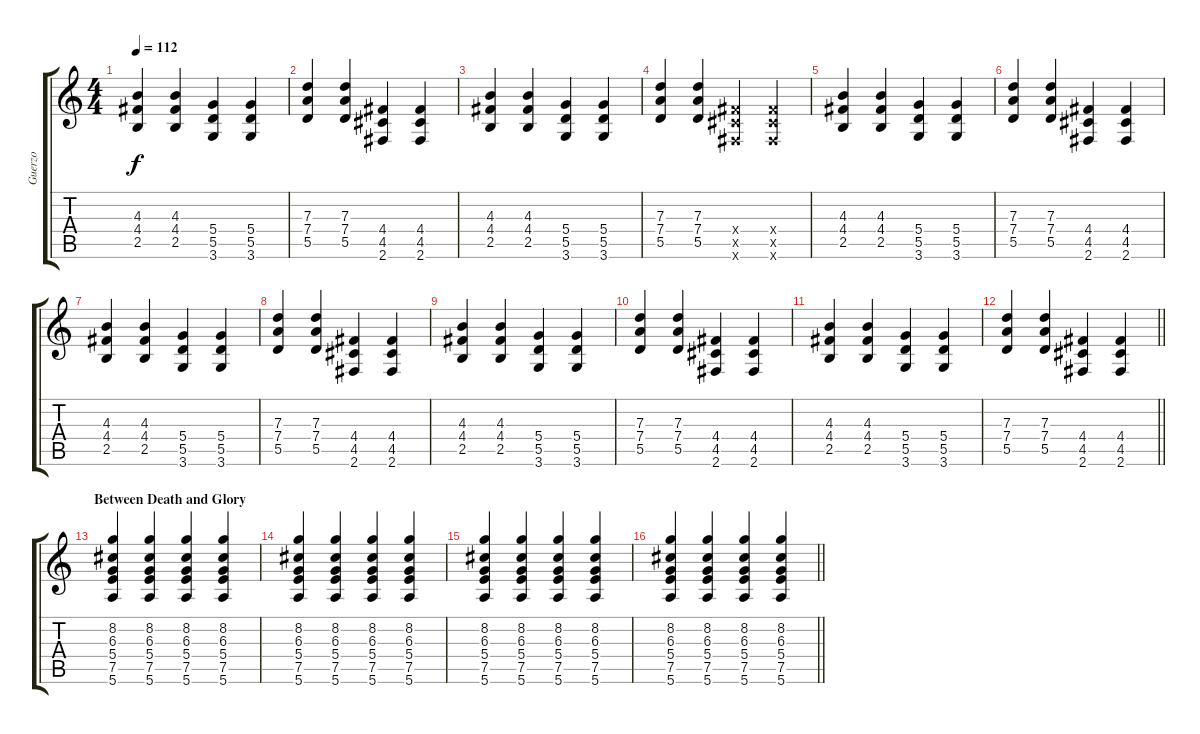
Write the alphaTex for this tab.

\track ("Guerzo" "Guerzo") {instrument distortionguitar}
\staff {score tabs}
\tuning (E4 B3 G3 D3 A2 E2) {hide}
\ts (4 4)
\tempo 112
\clef g2
\ks c
(4.3 4.4 2.5).4{dy f} (4.3 4.4 2.5).4 (5.4 5.5 3.6).4 (5.4 5.5 3.6).4 |
(7.3 7.4 5.5).4 (7.3 7.4 5.5).4 (4.4 4.5 2.6).4 (4.4 4.5 2.6).4 |
(4.3 4.4 2.5).4 (4.3 4.4 2.5).4 (5.4 5.5 3.6).4 (5.4 5.5 3.6).4 |
(7.3 7.4 5.5).4 (7.3 7.4 5.5).4 (4.4{x} 4.5{x} 2.6{x}).4 (4.4{x} 4.5{x} 2.6{x}).4 |
(4.3 4.4 2.5).4 (4.3 4.4 2.5).4 (5.4 5.5 3.6).4 (5.4 5.5 3.6).4 |
(7.3 7.4 5.5).4 (7.3 7.4 5.5).4 (4.4 4.5 2.6).4 (4.4 4.5 2.6).4 |
(4.3 4.4 2.5).4 (4.3 4.4 2.5).4 (5.4 5.5 3.6).4 (5.4 5.5 3.6).4 |
(7.3 7.4 5.5).4 (7.3 7.4 5.5).4 (4.4 4.5 2.6).4 (4.4 4.5 2.6).4 |
(4.3 4.4 2.5).4 (4.3 4.4 2.5).4 (5.4 5.5 3.6).4 (5.4 5.5 3.6).4 |
(7.3 7.4 5.5).4 (7.3 7.4 5.5).4 (4.4 4.5 2.6).4 (4.4 4.5 2.6).4 |
(4.3 4.4 2.5).4 (4.3 4.4 2.5).4 (5.4 5.5 3.6).4 (5.4 5.5 3.6).4 |
\barLineRight lightlight
(7.3 7.4 5.5).4 (7.3 7.4 5.5).4 (4.4 4.5 2.6).4 (4.4 4.5 2.6).4 |
\section ("" "Between Death and Glory")
(8.2 6.3 5.4 7.5 5.6).4 (8.2 6.3 5.4 7.5 5.6).4 (8.2 6.3 5.4 7.5 5.6).4 (8.2 6.3 5.4 7.5 5.6).4 |
(8.2 6.3 5.4 7.5 5.6).4 (8.2 6.3 5.4 7.5 5.6).4 (8.2 6.3 5.4 7.5 5.6).4 (8.2 6.3 5.4 7.5 5.6).4 |
(8.2 6.3 5.4 7.5 5.6).4 (8.2 6.3 5.4 7.5 5.6).4 (8.2 6.3 5.4 7.5 5.6).4 (8.2 6.3 5.4 7.5 5.6).4 |
\barLineRight lightlight
(8.2 6.3 5.4 7.5 5.6).4 (8.2 6.3 5.4 7.5 5.6).4 (8.2 6.3 5.4 7.5 5.6).4 (8.2 6.3 5.4 7.5 5.6).4
